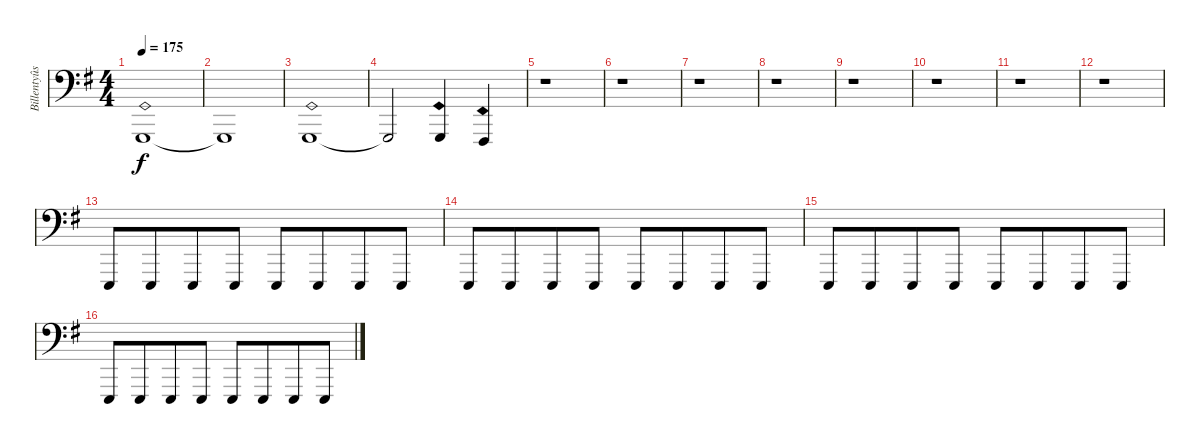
\track ("Billentyûs 2 (Jon Lord)" "Billentyûs") {instrument electricgrandpiano}
\staff {score}
\tuning (C3 G2 D2 A1 E1 B0) {hide}
\ts (4 4)
\tempo 175
\clef f4
\ks g
3.5{ph 12}.1{dy f} |
3.5{t}.1 |
3.5{ph 12}.1 |
3.5{t}.2 3.5{ph 12}.4 2.5{ph 12}.4 |
r.1 |
r.1 |
r.1 |
r.1 |
r.1 |
r.1 |
r.1 |
r.1 |
0.5.8{volume 11 instrument clavinet} 0.5.8{beam merge} 0.5.8 0.5.8 0.5.8 0.5.8{beam merge} 0.5.8 0.5.8 |
0.5.8 0.5.8{beam merge} 0.5.8 0.5.8 0.5.8 0.5.8{beam merge} 0.5.8 0.5.8 |
0.5.8 0.5.8{beam merge} 0.5.8 0.5.8 0.5.8 0.5.8{beam merge} 0.5.8 0.5.8 |
0.5.8 0.5.8{beam merge} 0.5.8 0.5.8 0.5.8 0.5.8{beam merge} 0.5.8 0.5.8
